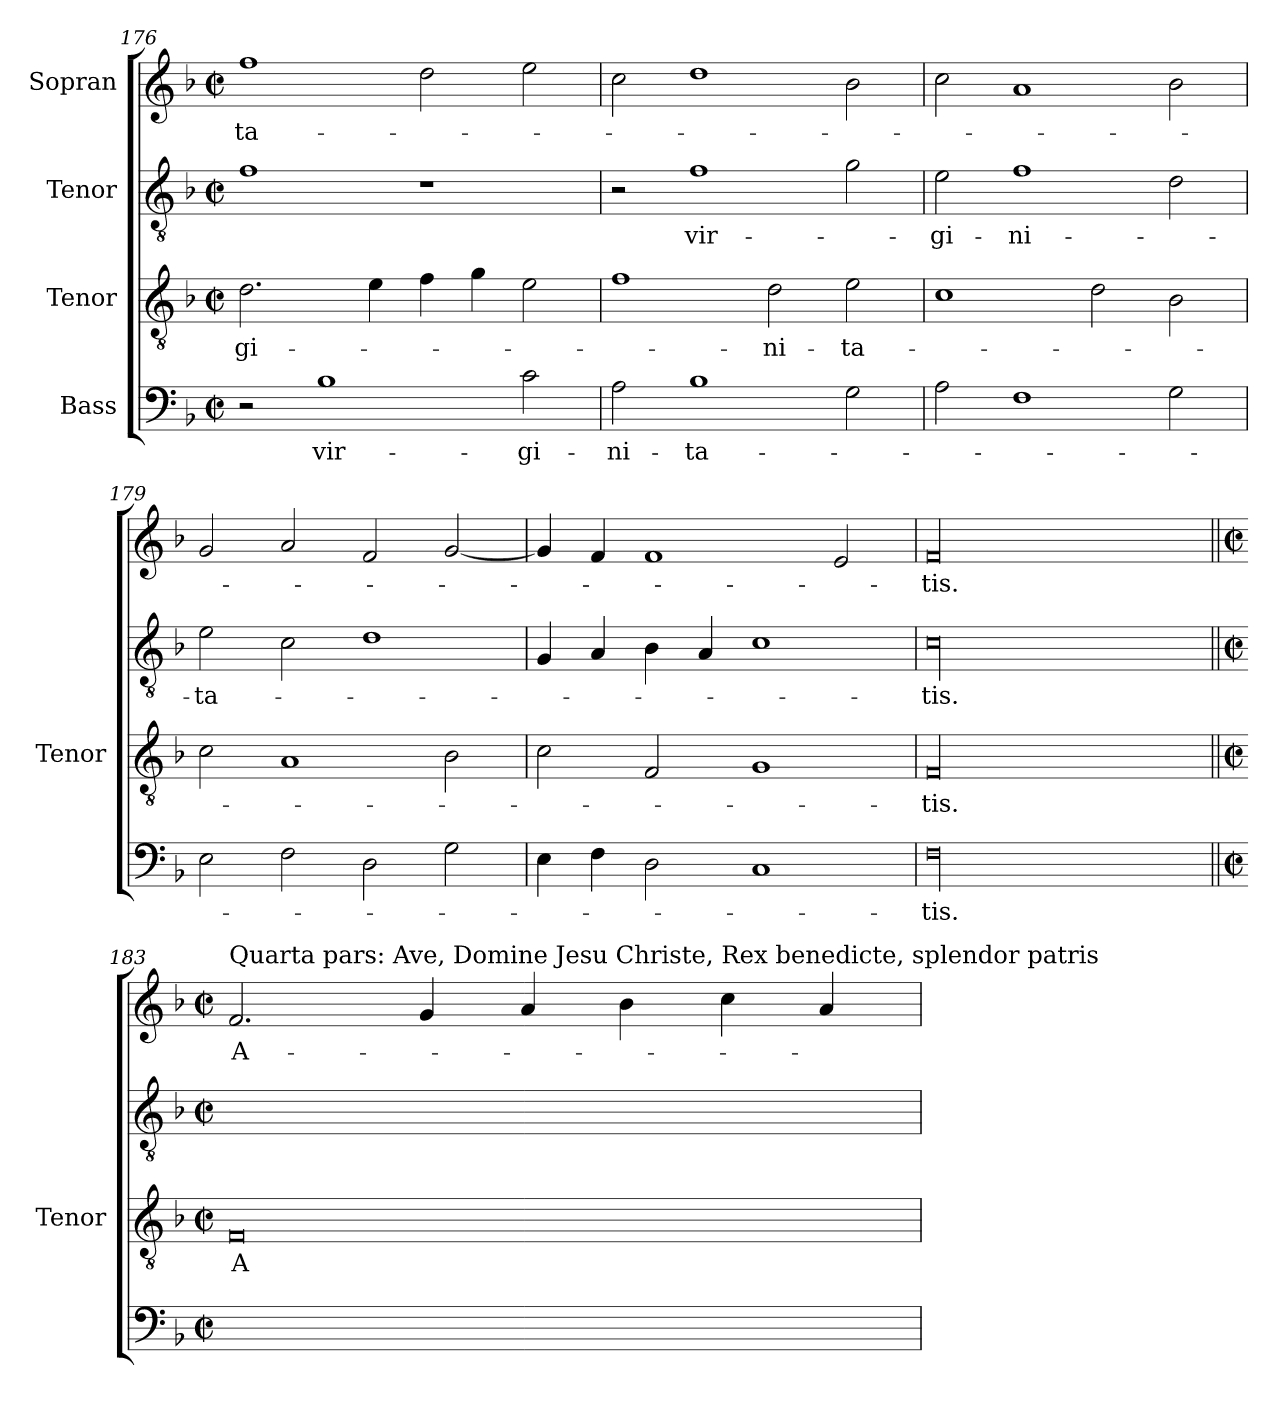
**kern	**text	**kern	**text	**kern	**text	**kern	**text
*part4	*part4	*part3	*part3	*part2	*part2	*part1	*part1
*staff4	*staff4	*staff3	*staff3	*staff2	*staff2	*staff1	*staff1
*I"Bass	*	*I"Tenor	*	*I"Tenor	*	*I"Sopran	*
*	*	*I'Tenor	*	*	*	*	*
*clefF4	*	*clefGv2	*	*clefGv2	*	*clefG2	*
*	*	*ITrd7c12	*	*ITrd7c12	*	*	*
*k[b-]	*	*k[b-]	*	*k[b-]	*	*k[b-]	*
*F:	*	*F:	*	*F:	*	*F:	*
*M2/2	*	*M2/2	*	*M2/2	*	*M2/2	*
*met(c|)	*	*met(c|)	*	*met(c|)	*	*met(c|)	*
=176	=176	=176	=176	=176	=176	=176	=176
!	!	!	!LO:LY:b:color=#000000	!	!	!	!
!	!	!	!	!	!	!	!LO:LY:b:color=#000000
2r	.	2.Di\	-gi-	1Fi	.	1ffi	-ta-
!	!LO:LY:b:color=#000000	!	!	!	!	!	!
1B-i	vir-	.	.	.	.	.	.
.	.	4Ei\	.	.	.	.	.
.	.	4Fi\	.	1r	.	2ddi\	.
.	.	4Gi\	.	.	.	.	.
!	!LO:LY:b:color=#000000	!	!	!	!	!	!
2ci\	-gi-	2Ei\	.	.	.	2eei\	.
=177	=177	=177	=177	=177	=177	=177	=177
!	!LO:LY:b:color=#000000	!	!	!	!	!	!
2Ai\	-ni-	1Fi	.	2r	.	2cci\	.
!	!LO:LY:b:color=#000000	!	!	!	!	!	!
!	!	!	!	!	!LO:LY:b:color=#000000	!	!
1B-i	-ta-	.	.	1Fi	vir-	1ddi	.
!	!	!	!LO:LY:b:color=#000000	!	!	!	!
.	.	2Di\	-ni-	.	.	.	.
!	!	!	!LO:LY:b:color=#000000	!	!	!	!
2Gi\	.	2Ei\	-ta-	2Gi\	.	2b-i\	.
=178	=178	=178	=178	=178	=178	=178	=178
!	!	!	!	!	!LO:LY:b:color=#000000	!	!
2Ai\	.	1Ci	.	2Ei\	-gi-	2cci\	.
!	!	!	!	!	!LO:LY:b:color=#000000	!	!
1Fi	.	.	.	1Fi	-ni-	1ai	.
.	.	2Di\	.	.	.	.	.
2Gi\	.	2BB-i\	.	2Di\	.	2b-i\	.
=179	=179	=179	=179	=179	=179	=179	=179
!	!	!	!	!	!LO:LY:b:color=#000000	!	!
2Ei\	.	2Ci\	.	2Ei\	-ta-	2gi/	.
2Fi\	.	1AAi	.	2Ci\	.	2ai/	.
2Di\	.	.	.	1Di	.	2fi/	.
2Gi\	.	2BB-i\	.	.	.	[<2gi/	.
=180	=180	=180	=180	=180	=180	=180	=180
4Ei\	.	2Ci\	.	4GGi/	.	4gi/]	.
4Fi\	.	.	.	4AAi/	.	4fi/	.
2Di\	.	2FFi/	.	4BB-i\	.	1fi	.
.	.	.	.	4AAi/	.	.	.
1Ci	.	1GGi	.	1Ci	.	.	.
.	.	.	.	.	.	2ei/	.
=181	=181	=181	=181	=181	=181	=181	=181
!	!LO:LY:b:color=#000000	!	!	!	!	!	!
!	!	!	!LO:LY:b:color=#000000	!	!	!	!
!	!	!	!	!	!LO:LY:b:color=#000000	!	!
!	!	!	!	!	!	!	!LO:LY:b:color=#000000
00Fi	-tis.	00FFi	-tis.	00Ci	-tis.	00fi	-tis.
!!LO:LB:g=z
=183||	=183||	=183||	=183||	=183||	=183||	=183||	=183||
*M2/2	*	*M2/2	*	*M2/2	*	*M2/2	*
*met(c|)	*	*met(c|)	*	*met(c|)	*	*met(c|)	*
!LO:N:vis=1	!	!	!	!	!	!	!
!	!	!	!LO:LY:b:color=#000000	!LO:N:vis=1	!	!	!
!	!	!	!	!	!	!LO:TX:a:t=Quarta pars&colon; Ave, Domine Jesu Christe, Rex benedicte, splendor patris	!
!	!	!	!	!	!	!	!LO:LY:b:color=#000000
1ryy	.	0FFi	A-	1ryy	.	2.fi/	A-
.	.	.	.	.	.	4gi/	.
1ryy	.	.	.	1ryy	.	4ai/	.
.	.	.	.	.	.	4b-i\	.
.	.	.	.	.	.	4cci\	.
.	.	.	.	.	.	4ai/	.
=	=	=	=	=	=	=	=
*-	*-	*-	*-	*-	*-	*-	*-
